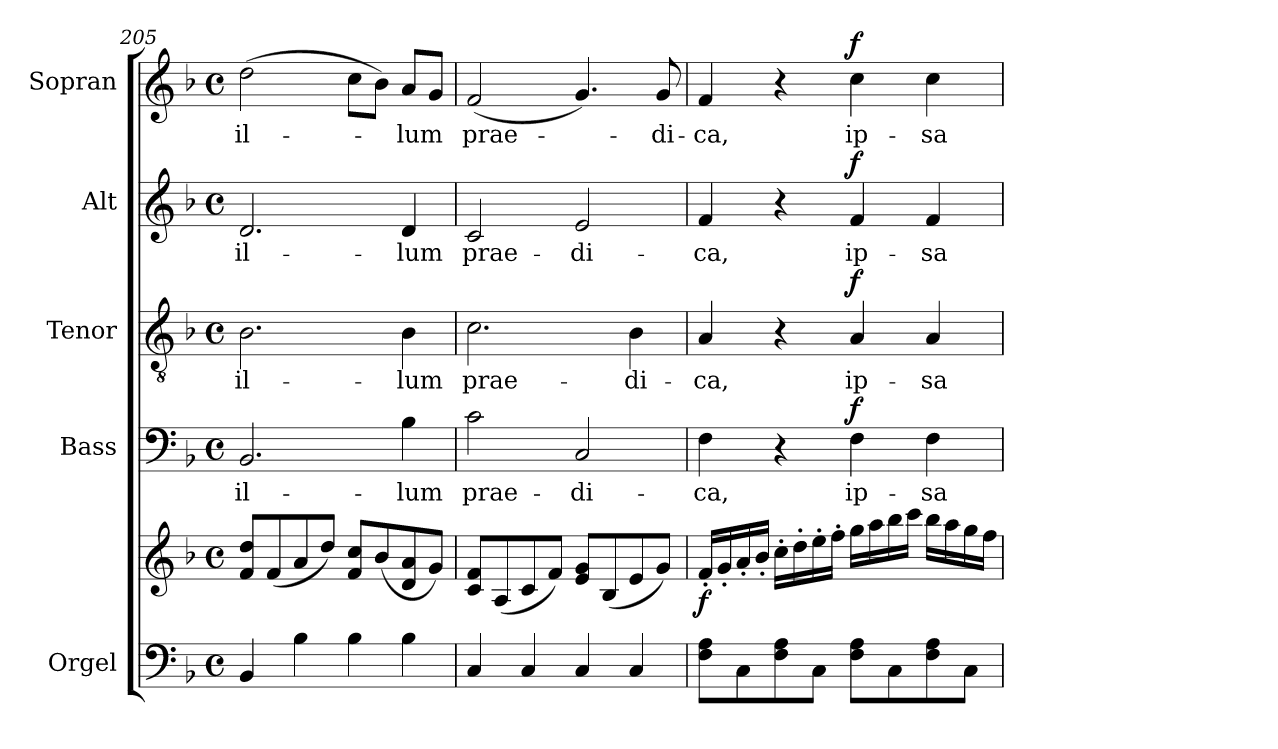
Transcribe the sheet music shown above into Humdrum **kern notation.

**kern	**kern	**dynam	**kern	**text	**dynam	**kern	**text	**dynam	**kern	**text	**dynam	**kern	**text	**dynam
*part5	*part5	*part5	*part4	*part4	*part4	*part3	*part3	*part3	*part2	*part2	*part2	*part1	*part1	*part1
*staff6	*staff5	*staff5/6	*staff4	*staff4	*staff4	*staff3	*staff3	*staff3	*staff2	*staff2	*staff2	*staff1	*staff1	*staff1
*I"Orgel	*	*	*I"Bass	*	*	*I"Tenor	*	*	*I"Alt	*	*	*I"Sopran	*	*
*I'Org.	*	*	*I'B.	*	*	*I'T.	*	*	*I'A.	*	*	*I'S.	*	*
!!LO:PB:g=z
*clefF4	*clefG2	*	*clefF4	*	*	*clefGv2	*	*	*clefG2	*	*	*clefG2	*	*
*k[b-]	*k[b-]	*	*k[b-]	*	*	*k[b-]	*	*	*k[b-]	*	*	*k[b-]	*	*
*F:	*F:	*	*F:	*	*	*F:	*	*	*F:	*	*	*F:	*	*
*M4/4	*M4/4	*	*M4/4	*	*	*M4/4	*	*	*M4/4	*	*	*M4/4	*	*
*met(c)	*met(c)	*	*met(c)	*	*	*met(c)	*	*	*met(c)	*	*	*met(c)	*	*
=205	=205	=205	=205	=205	=205	=205	=205	=205	=205	=205	=205	=205	=205	=205
!	!	!	!	!LO:LY:b	!	!	!LO:LY:b	!	!	!LO:LY:b	!	!	!LO:LY:b	!
4BB-/	8f/ 8dd/L	.	2.BB-/	il-	.	2.B-\	il-	.	2.d/	il-	.	(>2dd\	il-	.
.	(<8f/	.	.	.	.	.	.	.	.	.	.	.	.	.
4B-\	8a/	.	.	.	.	.	.	.	.	.	.	.	.	.
.	8dd/J)	.	.	.	.	.	.	.	.	.	.	.	.	.
4B-\	8f/ 8cc/L	.	.	.	.	.	.	.	.	.	.	8cc\L	.	.
.	(<8b-/	.	.	.	.	.	.	.	.	.	.	8b-\J)	.	.
!	!	!	!	!LO:LY:b	!	!	!LO:LY:b	!	!	!LO:LY:b	!	!	!LO:LY:b	!
4B-\	8d/ 8a/	.	4B-\	-lum	.	4B-\	-lum	.	4d/	-lum	.	8a/L	-lum	.
.	8g/J)	.	.	.	.	.	.	.	.	.	.	8g/J	.	.
=206	=206	=206	=206	=206	=206	=206	=206	=206	=206	=206	=206	=206	=206	=206
!	!	!	!	!LO:LY:b	!	!	!LO:LY:b	!	!	!LO:LY:b	!	!	!LO:LY:b	!
4C/	8c/ 8f/L	.	2c\	prae-	.	2.c\	prae-	.	2c/	prae-	.	(<2f/	prae-	.
.	(<8A/	.	.	.	.	.	.	.	.	.	.	.	.	.
4C/	8c/	.	.	.	.	.	.	.	.	.	.	.	.	.
.	8f/J)	.	.	.	.	.	.	.	.	.	.	.	.	.
!	!	!	!	!LO:LY:b	!	!	!	!	!	!LO:LY:b	!	!	!	!
4C/	8e/ 8g/L	.	2C/	-di-	.	.	.	.	2e/	-di-	.	4.g/)	.	.
.	(<8B-/	.	.	.	.	.	.	.	.	.	.	.	.	.
!	!	!	!	!	!	!	!LO:LY:b	!	!	!	!	!	!	!
4C/	8e/	.	.	.	.	4B-\	-di-	.	.	.	.	.	.	.
!	!	!	!	!	!	!	!	!	!	!	!	!	!LO:LY:b	!
.	8g/J)	.	.	.	.	.	.	.	.	.	.	8g/	-di-	.
=207	=207	=207	=207	=207	=207	=207	=207	=207	=207	=207	=207	=207	=207	=207
!	!	!LO:DY:b	!	!LO:LY:b	!	!	!LO:LY:b	!	!	!LO:LY:b	!	!	!LO:LY:b	!
8F\ 8A\L	16f'</LL	f	4F\	-ca,	.	4A/	-ca,	.	4f/	-ca,	.	4f/	-ca,	.
.	16g'</	.	.	.	.	.	.	.	.	.	.	.	.	.
8C\	16a'</	.	.	.	.	.	.	.	.	.	.	.	.	.
.	16b-'</JJ	.	.	.	.	.	.	.	.	.	.	.	.	.
8F\ 8A\	16cc'>\LL	.	4r	.	.	4r	.	.	4r	.	.	4r	.	.
.	16dd'>\	.	.	.	.	.	.	.	.	.	.	.	.	.
8C\J	16ee'>\	.	.	.	.	.	.	.	.	.	.	.	.	.
.	16ff'>\JJ	.	.	.	.	.	.	.	.	.	.	.	.	.
!	!	!	!	!LO:LY:b	!LO:DY:a	!	!LO:LY:b	!LO:DY:a	!	!LO:LY:b	!LO:DY:a	!	!LO:LY:b	!LO:DY:a
8F\ 8A\L	16gg\LL	.	4F\	ip-	f	4A/	ip-	f	4f/	ip-	f	4cc\	ip-	f
.	16aa\	.	.	.	.	.	.	.	.	.	.	.	.	.
8C\	16bb-\	.	.	.	.	.	.	.	.	.	.	.	.	.
.	16ccc\JJ	.	.	.	.	.	.	.	.	.	.	.	.	.
!	!	!	!	!LO:LY:b	!	!	!LO:LY:b	!	!	!LO:LY:b	!	!	!LO:LY:b	!
8F\ 8A\	16bb-\LL	.	4F\	-sa	.	4A/	-sa	.	4f/	-sa	.	4cc\	-sa	.
.	16aa\	.	.	.	.	.	.	.	.	.	.	.	.	.
8C\J	16gg\	.	.	.	.	.	.	.	.	.	.	.	.	.
.	16ff\JJ	.	.	.	.	.	.	.	.	.	.	.	.	.
=	=	=	=	=	=	=	=	=	=	=	=	=	=	=
*-	*-	*-	*-	*-	*-	*-	*-	*-	*-	*-	*-	*-	*-	*-
